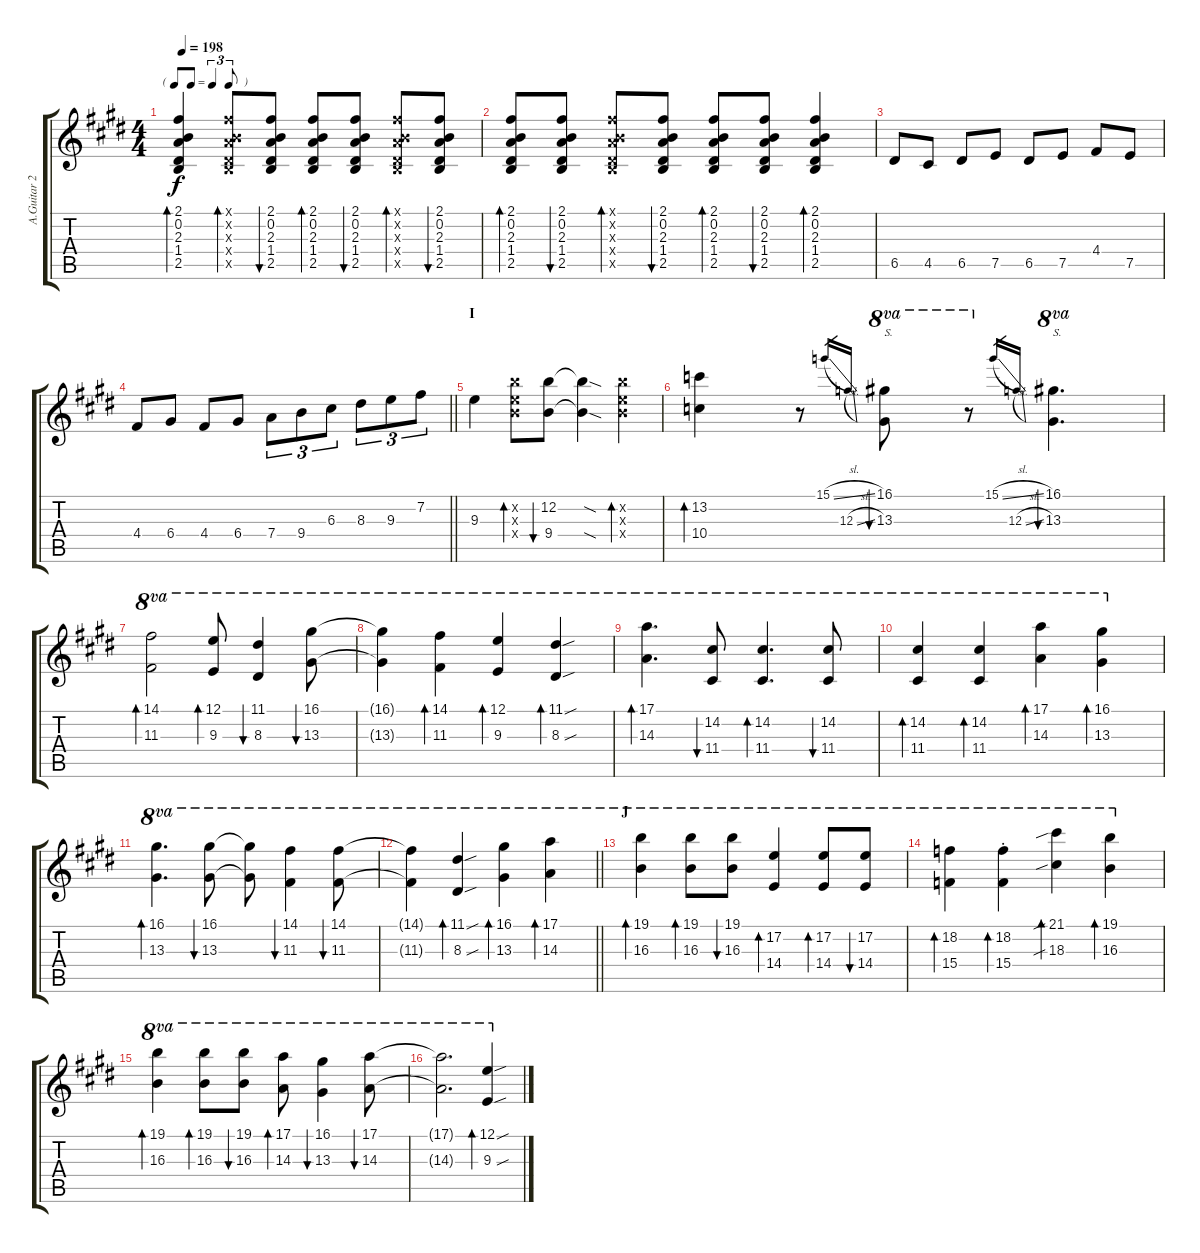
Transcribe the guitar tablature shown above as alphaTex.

\track ("A.Guitar 2" "A.Guitar 2") {instrument acousticguitarsteel}
\staff {score tabs}
\tuning (E4 B3 G3 D3 A2 E2) {hide}
\ts (4 4)
\tf triplet8th
\tempo 198
\clef g2
\ks e
(2.1 0.2 2.3 1.4 2.5).4{bd 30 dy f} (2.1{x} 0.2{x} 2.3{x} 1.4{x} 2.5{x}).8{bd 30} (2.1 0.2 2.3 1.4 2.5).8{bu 30} (2.1 0.2 2.3 1.4 2.5).8{bd 30} (2.1 0.2 2.3 1.4 2.5).8{bu 30} (2.1{x} 0.2{x} 2.3{x} 1.4{x} 2.5{x}).8{bd 30} (2.1 0.2 2.3 1.4 2.5).8{bu 30} |
(2.1 0.2 2.3 1.4 2.5).8{bd 30} (2.1 0.2 2.3 1.4 2.5).8{bu 30} (2.1{x} 0.2{x} 2.3{x} 1.4{x} 2.5{x}).8{bd 30} (2.1 0.2 2.3 1.4 2.5).8{bu 30} (2.1 0.2 2.3 1.4 2.5).8{bd 30} (2.1 0.2 2.3 1.4 2.5).8{bu 30} (2.1 0.2 2.3 1.4 2.5).4{bd 30} |
6.5.8 4.5.8 6.5.8 7.5.8 6.5.8 7.5.8 4.4.8 7.5.8 |
\barLineRight lightlight
4.4.8 6.4.8 4.4.8 6.4.8 7.4.8{tu (3 2)} 9.4.8{tu (3 2)} 6.3.8{tu (3 2)} 8.3.8{tu (3 2)} 9.3.8{tu (3 2)} 7.2.8{tu (3 2)} |
\section ("" "I")
9.3.4 (12.2{x} 9.3{x} 9.4{x}).8{bd 30} (12.2 9.4).8{bu 30} (12.2{sod t} 9.4{sod t}).4 (12.2{x} 9.3{x} 9.4{x}).4{bd 30} |
(13.2 10.4).4{bd 30} r.8 15.1{sl}.16{gr} 12.3{sl}.16{gr} (16.1 13.3).8{bu 30 ot 8va txt "S."} r.8{ot 8va} 15.1{sl}.16{gr} 12.3{sl}.16{gr} (16.1 13.3).4{d bu 30 ot 8va txt "S."} |
(14.1 11.3).2{bd 30 ot 8va} (12.1 9.3).8{bd 30 ot 8va} (11.1 8.3).4{bu 30 ot 8va} (16.1 13.3).8{bu 30 ot 8va} |
(16.1{t} 13.3{t}).4{ot 8va} (14.1 11.3).4{bd 30 ot 8va} (12.1 9.3).4{bd 30 ot 8va} (11.1{sou} 8.3{sou}).4{bd 30 ot 8va} |
(17.1 14.3).4{d bd 30 ot 8va} (14.2 11.4).8{bu 30 ot 8va} (14.2 11.4).4{d bd 30 ot 8va} (14.2 11.4).8{bu 30 ot 8va} |
(14.2 11.4).4{bd 30 ot 8va} (14.2 11.4).4{bd 30 ot 8va} (17.1 14.3).4{bd 30 ot 8va} (16.1 13.3).4{bd 30 ot 8va} |
(16.1 13.3).4{d bd 30 ot 8va} (16.1 13.3).8{bu 30 ot 8va} (16.1{t} 13.3{t}).8{ot 8va} (14.1 11.3).4{bu 30 ot 8va} (14.1 11.3).8{bu 30 ot 8va} |
\barLineRight lightlight
(14.1{t} 11.3{t}).4{ot 8va} (11.1{sou} 8.3{sou}).4{bd 30 ot 8va} (16.1 13.3).4{bd 30 ot 8va} (17.1 14.3).4{bd 30 ot 8va} |
\section ("" "J")
(19.1 16.3).4{bd 30 ot 8va} (19.1 16.3).8{bd 30 ot 8va} (19.1 16.3).8{bu 30 ot 8va} (17.2 14.4).4{bd 30 ot 8va} (17.2 14.4).8{bd 30 ot 8va} (17.2 14.4).8{bu 30 ot 8va} |
(18.2 15.4).4{bd 30 ot 8va} (18.2{st} 15.4{st}).4{bd 30 ot 8va} (21.1{sib} 18.3{sib}).4{bd 30 ot 8va} (19.1 16.3).4{bd 30 ot 8va} |
(19.1 16.3).4{bd 30 ot 8va} (19.1 16.3).8{bd 30 ot 8va} (19.1 16.3).8{bu 30 ot 8va} (17.1 14.3).8{bd 30 ot 8va} (16.1 13.3).4{bu 30 ot 8va} (17.1 14.3).8{bu 30 ot 8va} |
(17.1{t} 14.3{t}).2{d ot 8va} (12.1{sou} 9.3{sou}).4{bd 30 ot 8va}
